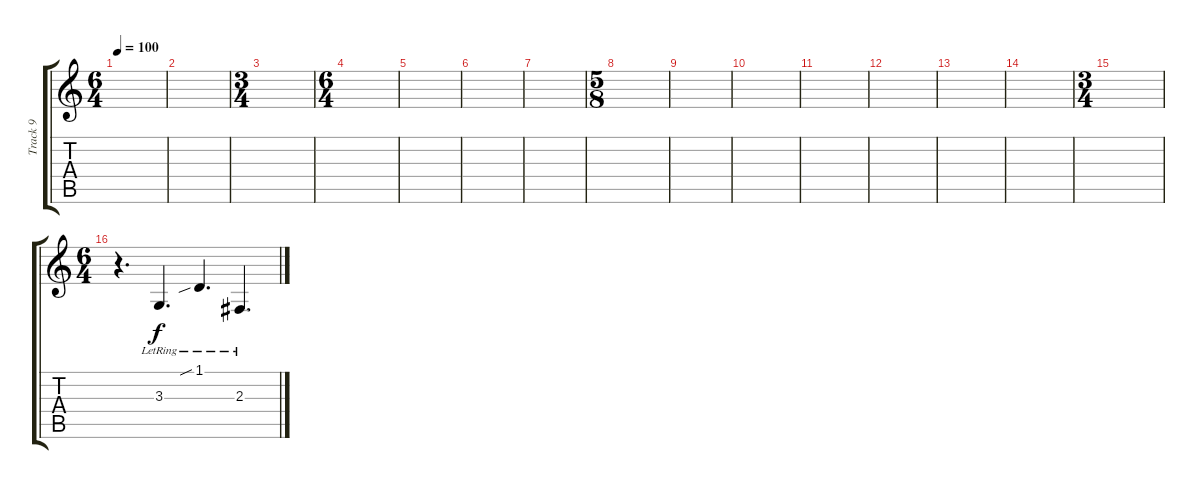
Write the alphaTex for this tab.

\track ("Track 9" "Track 9") {instrument flute}
\staff {score tabs}
\tuning (Db4 Ab3 E3 B2 Gb2 B1) {hide}
\ts (6 4)
\tempo 100
\clef g2
\ks c
|
|
\ts (3 4)
|
\ts (6 4)
|
|
|
|
\ts (5 8)
|
|
|
|
|
|
|
\ts (3 4)
|
\ts (6 4)
r.4{d} 3.3{lr}.4{d} 1.1{sib lr}.4{d} 2.3{lr}.4{d}
